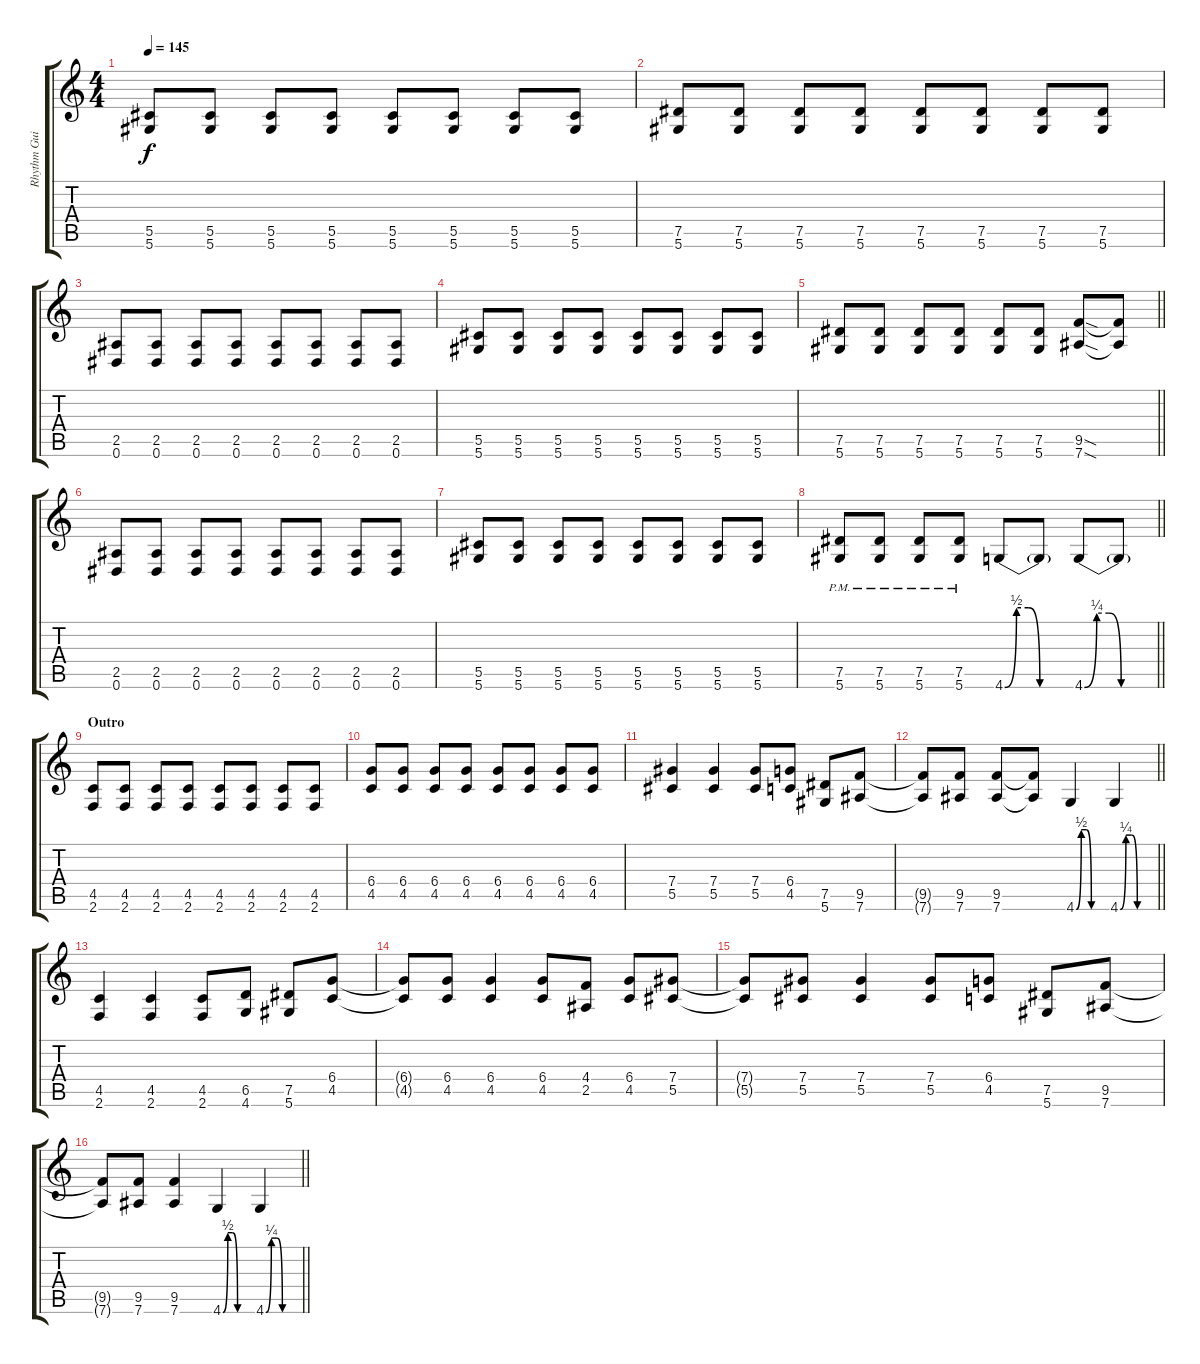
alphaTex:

\track ("Rhythm Guitar" "Rhythm Gui") {instrument distortionguitar}
\staff {score tabs}
\tuning (Eb4 Bb3 Gb3 Db3 Ab2 Eb2) {hide}
\ts (4 4)
\tempo 145
\clef g2
\ks c
(5.5 5.6).8{dy f} (5.5 5.6).8 (5.5 5.6).8 (5.5 5.6).8 (5.5 5.6).8 (5.5 5.6).8 (5.5 5.6).8 (5.5 5.6).8 |
(7.5 5.6).8 (7.5 5.6).8 (7.5 5.6).8 (7.5 5.6).8 (7.5 5.6).8 (7.5 5.6).8 (7.5 5.6).8 (7.5 5.6).8 |
(2.5 0.6).8 (2.5 0.6).8 (2.5 0.6).8 (2.5 0.6).8 (2.5 0.6).8 (2.5 0.6).8 (2.5 0.6).8 (2.5 0.6).8 |
(5.5 5.6).8 (5.5 5.6).8 (5.5 5.6).8 (5.5 5.6).8 (5.5 5.6).8 (5.5 5.6).8 (5.5 5.6).8 (5.5 5.6).8 |
\barLineRight lightlight
(7.5 5.6).8 (7.5 5.6).8 (7.5 5.6).8 (7.5 5.6).8 (7.5 5.6).8 (7.5 5.6).8 (9.5{sod} 7.6{sod}).8 (9.5{t} 7.6{t}).8 |
(2.5 0.6).8 (2.5 0.6).8 (2.5 0.6).8 (2.5 0.6).8 (2.5 0.6).8 (2.5 0.6).8 (2.5 0.6).8 (2.5 0.6).8 |
(5.5 5.6).8 (5.5 5.6).8 (5.5 5.6).8 (5.5 5.6).8 (5.5 5.6).8 (5.5 5.6).8 (5.5 5.6).8 (5.5 5.6).8 |
\barLineRight lightlight
(7.5{pm} 5.6{pm}).8 (7.5{pm} 5.6{pm}).8 (7.5{pm} 5.6{pm}).8 (7.5{pm} 5.6{pm}).8 4.6{be (custom 0 0 10 2 20 2 30 0 60 0)}.8 4.6{t}.8 4.6{be (custom 0 0 10 1 20 1 30 0 60 0)}.8 4.6{t}.8 |
\section ("" "Outro")
(4.5 2.6).8 (4.5 2.6).8 (4.5 2.6).8 (4.5 2.6).8 (4.5 2.6).8 (4.5 2.6).8 (4.5 2.6).8 (4.5 2.6).8 |
(6.4 4.5).8 (6.4 4.5).8 (6.4 4.5).8 (6.4 4.5).8 (6.4 4.5).8 (6.4 4.5).8 (6.4 4.5).8 (6.4 4.5).8 |
(7.4 5.5).4 (7.4 5.5).4 (7.4 5.5).8 (6.4 4.5).8 (7.5 5.6).8 (9.5 7.6).8 |
\barLineRight lightlight
(9.5{t} 7.6{t}).8 (9.5 7.6).8 (9.5 7.6).8 (9.5{t} 7.6{t}).8 4.6{be (custom 0 0 10 2 20 2 30 0 60 0)}.4 4.6{be (custom 0 0 10 1 20 1 30 0 60 0)}.4 |
(4.5 2.6).4 (4.5 2.6).4 (4.5 2.6).8 (6.5 4.6).8 (7.5 5.6).8 (6.4 4.5).8 |
(6.4{t} 4.5{t}).8 (6.4 4.5).8 (6.4 4.5).4 (6.4 4.5).8 (4.4 2.5).8 (6.4 4.5).8 (7.4 5.5).8 |
(7.4{t} 5.5{t}).8 (7.4 5.5).8 (7.4 5.5).4 (7.4 5.5).8 (6.4 4.5).8 (7.5 5.6).8 (9.5 7.6).8 |
\barLineRight lightlight
(9.5{t} 7.6{t}).8 (9.5 7.6).8 (9.5 7.6).4 4.6{be (custom 0 0 10 2 20 2 30 0 60 0)}.4 4.6{be (custom 0 0 10 1 20 1 30 0 60 0)}.4
